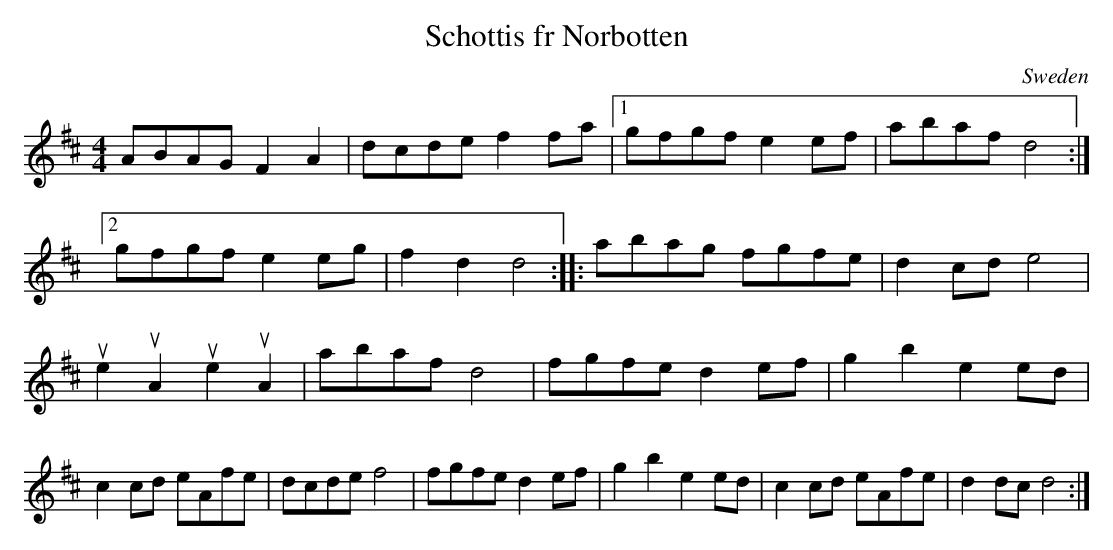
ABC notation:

X:1
T:Schottis fr Norbotten
O:Sweden
M:4/4
K:D
ABAG F2A2 | dcde f2fa |1 gfgf e2ef | abaf d4:|2\
gfgf e2eg | f2d2 d4 ::\
abag fgfe | d2cd e4 | ue2uA2ue2uA2 | abaf d4 |\
fgfe d2ef | g2b2 e2ed | c2cd eAfe | dcde f4|\
fgfe d2ef | g2b2 e2ed | c2cd eAfe | d2dc d4 :|**
